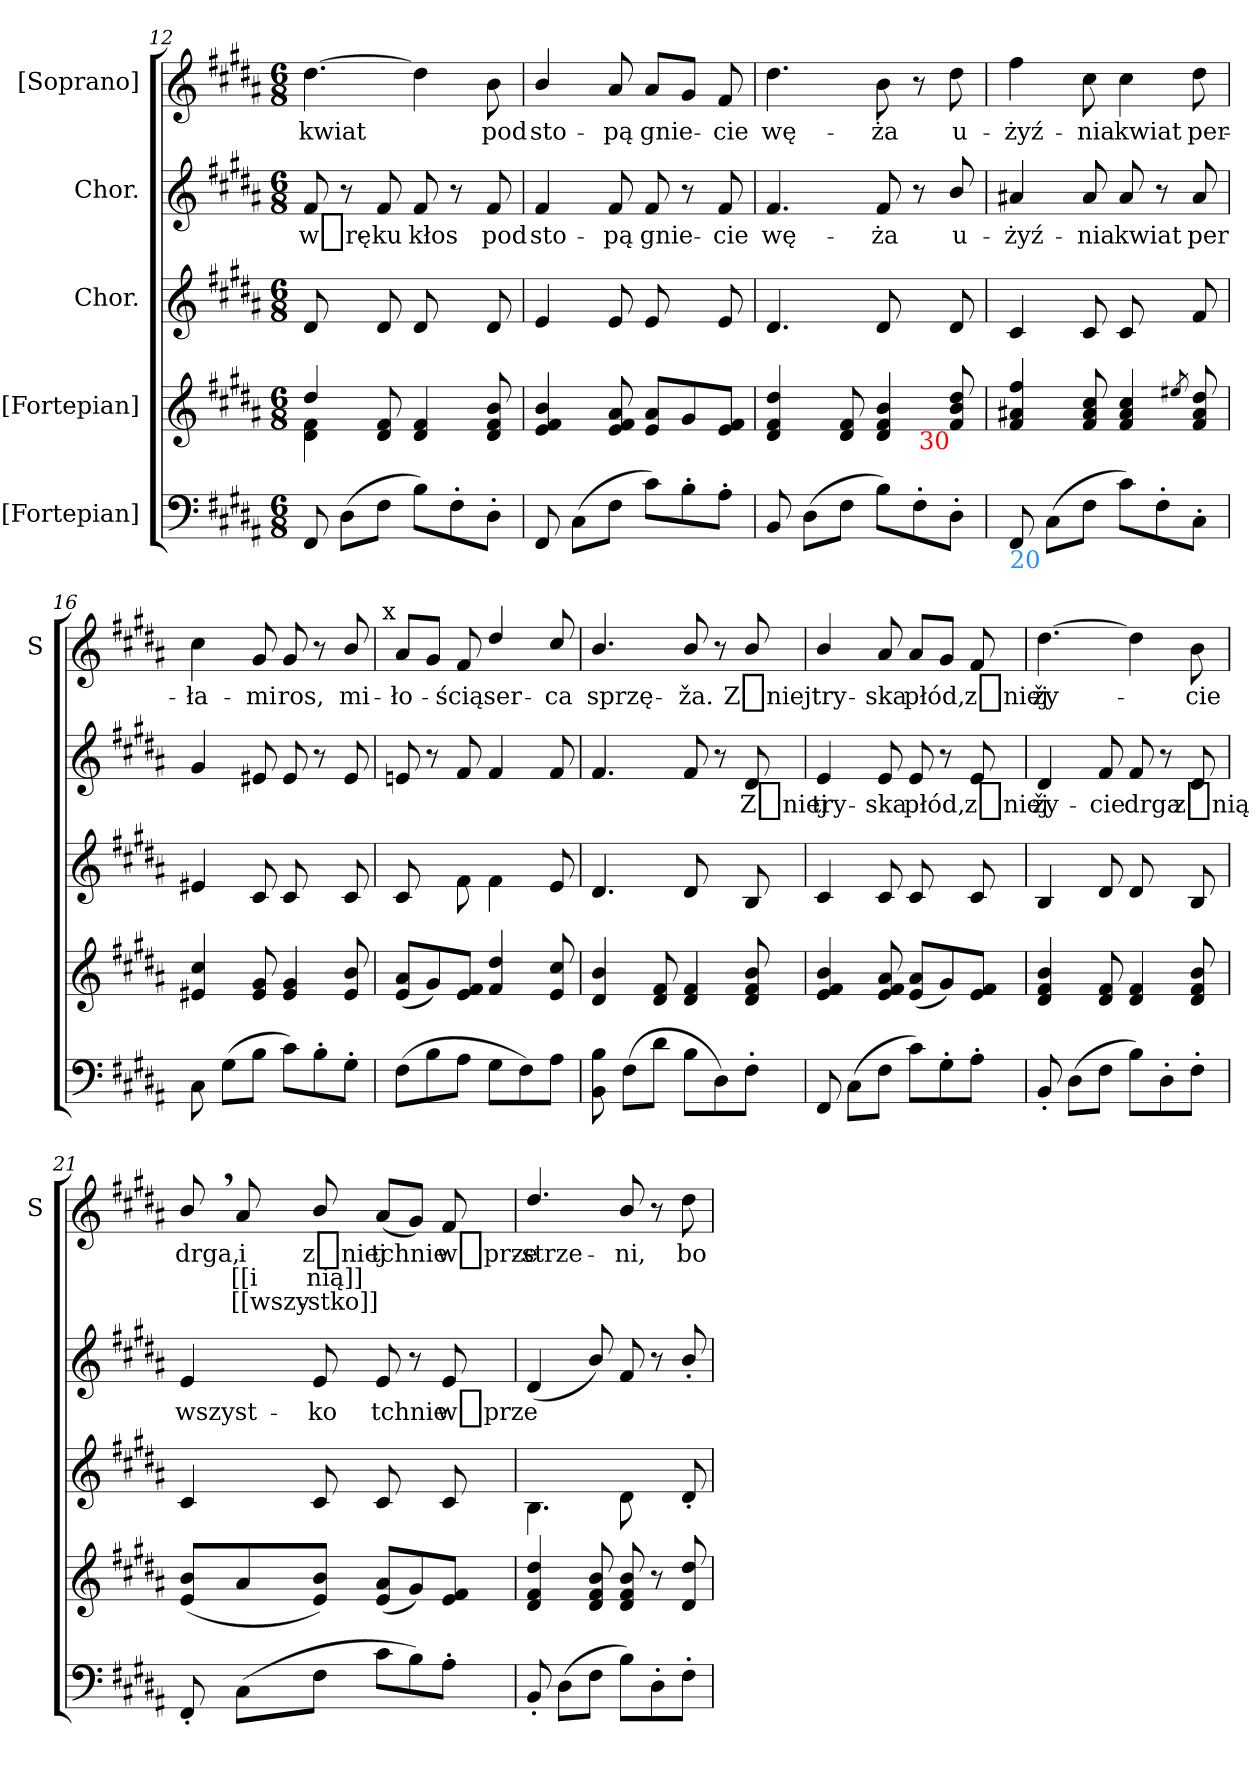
**kern	**kern	**kern	**kern	**text	**kern	**text	**text	**text
*part5	*part4	*part3	*part2	*part2	*part1	*part1	*part1	*part1
*staff5	*staff4	*staff3	*staff2	*staff2	*staff1	*staff1	*staff1	*staff1
*I"[Fortepian]	*I"[Fortepian]	*I"Chor.	*I"Chor.	*	*I"[Soprano]	*	*	*
*	*	*	*	*	*I'S	*	*	*
*clefF4	*clefG2	*clefG2	*clefG2	*	*clefG2	*	*	*
*k[f#c#g#d#a#]	*k[f#c#g#d#a#]	*k[f#c#g#d#a#]	*k[f#c#g#d#a#]	*	*k[f#c#g#d#a#]	*	*	*
*B:	*B:	*B:	*B:	*	*B:	*	*	*
*M6/8	*M6/8	*M6/8	*M6/8	*	*M6/8	*	*	*
=12	=12	=12	=12	=12	=12	=12	=12	=12
*	*^	*	*	*	*	*	*	*
8FF#/	4dd#/	4d#\ 4f#\	8d#/	8f#/	w_rę-	[4.dd#\	kwiat	.	.
(8D#\L	.	.	8ryy	8r	.	.	.	.	.
8F#\J	8d#/ 8f#/	8ryy	8d#/	8f#/	-ku	.	.	.	.
8B\L)	4d#/ 4f#/	4.ryy	8d#/	8f#/	kłos	4dd#\]	.	.	.
8F#'\	.	.	8ryy	8r	.	.	.	.	.
8D#'\J	8d#/ 8f#/ 8b/	.	8d#/	8f#/	pod	8b\	pod	.	.
*	*v	*v	*	*	*	*	*	*	*
=13	=13	=13	=13	=13	=13	=13	=13	=13
!	!	!	!	!LO:LY:i	!	!	!	!
8FF#/	4e/ 4f#/ 4b/	4e/	4f#/	sto-	4b/	sto-	.	.
(8C#\L	.	.	.	.	.	.	.	.
!	!	!	!	!LO:LY:i	!	!	!	!
8F#\J	8e/ 8f#/ 8a#/	8e/	8f#/	-pą	8a#/	-pą	.	.
!	!	!	!	!LO:LY:i	!	!	!	!
8c#\L)	8e/ 8a#/L	8e/	8f#/	gnie-	8a#/L	gnie-	.	.
8B'\	8g#/	8ryy	8r	.	8g#/J	.	.	.
!	!	!	!	!LO:LY:i	!	!	!	!
8A#'\J	8e/ 8f#/J	8e/	8f#/	-cie	8f#/	-cie	.	.
=14	=14	=14	=14	=14	=14	=14	=14	=14
!	!	!	!	!LO:LY:i	!	!	!	!
8BB/	4d#/ 4f#/ 4dd#/	4.d#/	4.f#/	wę-	4.dd#\	wę-	.	.
(8D#\L	.	.	.	.	.	.	.	.
8F#\J	8d#/ 8f#/	.	.	.	.	.	.	.
!	!	!	!	!LO:LY:i	!	!	!	!
8B\L)	4d#/ 4f#/ 4b/	8d#/	8f#/	-ża	8b\	-ża	.	.
8F#'\	.	8ryy	8r	.	8r	.	.	.
!	!LO:TX:b:rj:color=red:t=30	!	!	!	!	!	!	!
!	!	!	!	!LO:LY:i	!	!	!	!
8D#'\J	8f#/ 8b/ 8dd#/	8d#/	8b/	u-	8dd#\	u-	.	.
=15	=15	=15	=15	=15	=15	=15	=15	=15
!LO:TX:b:color=dodgerblue:t=20	!	!	!	!	!	!	!	!
!	!	!	!	!LO:LY:i	!	!	!	!
8FF#/	4f#/ 4a#X/ 4ff#/	4c#/	4a#X/	-żyź-	4ff#\	-żyź-	.	.
(8C#\L	.	.	.	.	.	.	.	.
!	!	!	!	!LO:LY:i	!	!	!	!
8F#\J	8f#/ 8a#/ 8cc#/	8c#/	8a#/	-nia	8cc#\	-nia	.	.
!	!	!	!	!LO:LY:i	!	!	!	!
8c#\L)	4f#/ 4a#/ 4cc#/	8c#/	8a#/	kwiat	4cc#\	kwiat	.	.
8F#'\	.	8ryy	8r	.	.	.	.	.
.	8qee#X/	.	.	.	.	.	.	.
!	!	!	!	!LO:LY:i	!	!	!	!
8C#'\J	8f#/ 8a#/ 8dd#/	8f#/	8a#/	per	8dd#\	per-	.	.
=16	=16	=16	=16	=16	=16	=16	=16	=16
8C#\	4e#X/ 4cc#/	4e#X/	4g#/	.	4cc#\	-ła-	.	.
(8G#\L	.	.	.	.	.	.	.	.
8B\J	8e#/ 8g#/	8c#/	8e#X/	.	8g#/	-mi	.	.
8c#\L)	4e#/ 4g#/	8c#/	8e#/	.	8g#/	ros,	.	.
8B'\	.	8ryy	8r	.	8r	.	.	.
8G#'\J	8e#/ 8b/	8c#/	8e#/	.	8b/	mi-	.	.
=17	=17	=17	=17	=17	=17	=17	=17	=17
!	!	!	!	!	!LO:TX:a:rj:t=x	!	!	!
(8F#\L	(>8e/ 8a#/L	8c#/	8en/	.	8a#/L	-ło-	.	.
8B\	8g#/)	8ryy	8r	.	8g#/J	.	.	.
8A#\J	8e/ 8f#/J	8f#i\	8f#i/	.	8f#/	-ścią	.	.
8G#\L	4f#/ 4dd#/	4f#\	4f#/	.	4dd#/	ser-	.	.
8F#\)	.	.	.	.	.	.	.	.
8A#\J	8e/ 8cc#/	8e/	8f#/	.	8cc#/	-ca	.	.
=18	=18	=18	=18	=18	=18	=18	=18	=18
8BB\ 8B\	4d#/ 4b/	4.d#/	4.f#/	.	4.b/	sprzę-	.	.
(8F#\L	.	.	.	.	.	.	.	.
8d#\J	8d#/ 8f#/	.	.	.	.	.	.	.
8B\L	4d#/ 4f#/	8d#/	8f#/	.	8b/	-ža.	.	.
8D#\)	.	8ryy	8r	.	8r	.	.	.
!	!	!	!	!LO:LY:i	!	!	!	!
8F#'\J	8d#/ 8f#/ 8b/	8B/	8d#/	Z_niej	8b/	Z_niej	.	.
=19	=19	=19	=19	=19	=19	=19	=19	=19
!	!	!	!	!LO:LY:i	!	!	!	!
8FF#/	4e/ 4f#/ 4b/	4c#/	4e/	try-	4b/	try-	.	.
(8C#\L	.	.	.	.	.	.	.	.
!	!	!	!	!LO:LY:i	!	!	!	!
8F#\J	8e/ 8f#/ 8a#/	8c#/	8e/	-ska	8a#/	-ska	.	.
!	!	!	!	!LO:LY:i	!	!	!	!
8c#\L)	(>8e/ 8a#/L	8c#/	8e/	płód,	8a#/L	płód,	.	.
8G#'\	8g#/)	8ryy	8r	.	8g#/J	.	.	.
!	!	!	!	!LO:LY:i	!	!	!	!
8A#'\J	8e/ 8f#/J	8c#/	8e/	z_niej	8f#/	z_niej	.	.
=20	=20	=20	=20	=20	=20	=20	=20	=20
8BB'/	4d#/ 4f#/ 4b/	4B/	4d#/	žy-	[4.dd#\	žy-	.	.
(8D#\L	.	.	.	.	.	.	.	.
8F#\J	8d#/ 8f#/	8d#/	8f#/	-cie	.	.	.	.
8B\L)	4d#/ 4f#/	8d#/	8f#/	drga	4dd#\]	.	.	.
8D#'\	.	8ryy	8r	.	.	.	.	.
!	!	!	!	!LO:LY:color=dodgerblue	!	!	!	!
8F#'\J	8d#/ 8f#/ 8b/	8B/	8d#/	z_nią	8b\	-cie	.	.
=21	=21	=21	=21	=21	=21	=21	=21	=21
8FF#'/	(8e/ 8b/L	4c#/	4e/	wszyst-	8b,/	drga,	.	.
!	!	!	!	!	!	!LO:LY:color=dodgerblue	!	!
(8C#\L	8a#/	.	.	.	8a#/	i	[[i	[[wszy-
!	!	!	!	!	!	!LO:LY:color=dodgerblue	!	!
8F#\J	8e/ 8b/J)	8c#/	8e/	-ko	8b/	z_niej	nią]]	-stko]]
8c#\L	(8e/ 8a#/L	8c#/	8e/	tchnie	(8a#/L	tchnie	.	.
8B\)	8g#/)	8ryy	8r	.	8g#/J)	.	.	.
8A#'\J	8e/ 8f#/J	8c#/	8e/	w_prze	8f#/	w_prze-	.	.
=22	=22	=22	=22	=22	=22	=22	=22	=22
8BB'/	4d#/ 4f#/ 4dd#/	4.B\	(4d#/	.	4.dd#/	-strze-	.	.
(8D#\L	.	.	.	.	.	.	.	.
8F#\J	8d#/ 8f#/ 8b/	.	8b/)	.	.	.	.	.
8B\L)	8d#/ 8f#/ 8b/	8d#\	8f#/	.	8b/	-ni,	.	.
8D#'\	8r	8ryy	8r	.	8r	.	.	.
8F#'\J	8d#/ 8dd#/	8d#'/	8b'/	.	8dd#\	bo-	.	.
=	=	=	=	=	=	=	=	=
*-	*-	*-	*-	*-	*-	*-	*-	*-
